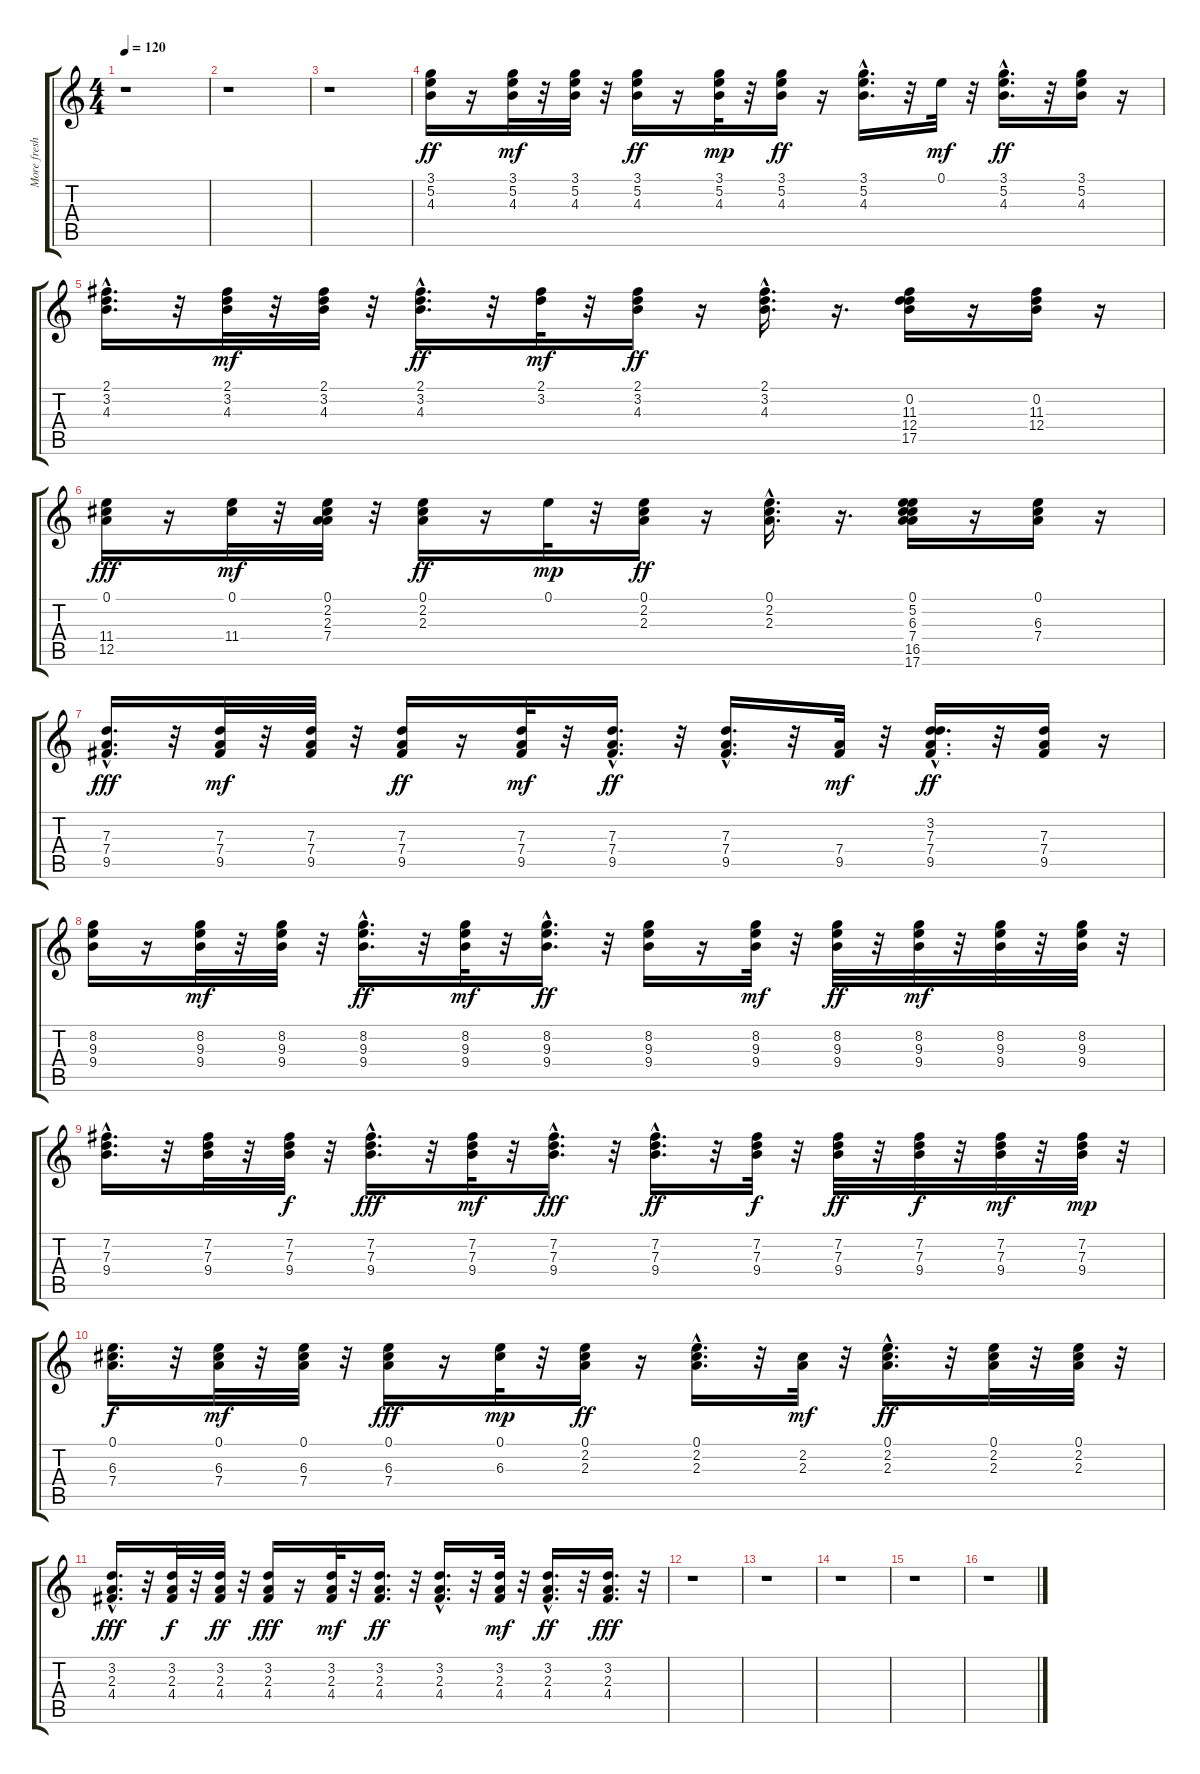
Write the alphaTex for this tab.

\track ("More fresh MIDIs at" "More fresh") {instrument overdrivenguitar}
\staff {score tabs}
\tuning (E4 B3 G3 D3 A2 E2) {hide}
\ts (4 4)
\tempo 120
\clef g2
\ks c
r.1{dy ff} |
r.1 |
r.1 |
(3.1 5.2 4.3).16 r.16 (3.1 5.2 4.3).32{dy mf} r.32 (3.1 5.2 4.3).32 r.32 (3.1 5.2 4.3).16{dy ff} r.16 (3.1 5.2 4.3).32{dy mp} r.32 (3.1 5.2 4.3).16{dy ff} r.16 (3.1{hac} 5.2{hac} 4.3{hac}).16{d} r.32 0.1.32{dy mf} r.32 (3.1{hac} 5.2{hac} 4.3{hac}).16{d dy ff} r.32 (3.1 5.2 4.3).16 r.16 |
(2.1 3.2{hac} 4.3{hac}).16{d} r.32 (2.1 3.2 4.3).32{dy mf} r.32 (2.1 3.2 4.3).32 r.32 (2.1{hac} 3.2{hac} 4.3).16{d dy ff} r.32 (2.1 3.2).32{dy mf} r.32 (2.1 3.2 4.3).16{dy ff} r.16 (2.1{hac} 3.2{hac} 4.3{hac}).16{d} r.16{d} (0.2 11.3 12.4 17.5).16 r.16 (0.2 11.3 12.4).16 r.16 |
(0.1 11.4 12.5).16{dy fff} r.16 (0.1 11.4).32{dy mf} r.32 (0.1 2.2 2.3 7.4).32 r.32 (0.1 2.2 2.3).16{dy ff} r.16 0.1.32{dy mp} r.32 (0.1 2.2 2.3).16{dy ff} r.16 (0.1 2.2{hac} 2.3).16{d} r.16{d} (0.1 5.2 6.3 7.4 16.5 17.6).16 r.16 (0.1 6.3 7.4).16 r.16 |
(7.3{hac} 7.4{hac} 9.5{hac}).16{d dy fff} r.32 (7.3 7.4 9.5).32{dy mf} r.32 (7.3 7.4 9.5).32 r.32 (7.3 7.4 9.5).16{dy ff} r.16 (7.3 7.4 9.5).32{dy mf} r.32 (7.3 7.4{hac} 9.5{hac}).16{d dy ff} r.32 (7.3{hac} 7.4{hac} 9.5{hac}).16{d} r.32 (7.4 9.5).32{dy mf} r.32 (3.2 7.3 7.4{hac} 9.5).16{d dy ff} r.32 (7.3 7.4 9.5).16 r.16 |
(8.2 9.3 9.4).16 r.16 (8.2 9.3 9.4).32{dy mf} r.32 (8.2 9.3 9.4).32 r.32 (8.2 9.3{hac} 9.4).16{d dy ff} r.32 (8.2 9.3 9.4).32{dy mf} r.32 (8.2 9.3{hac} 9.4).16{d dy ff} r.32 (8.2 9.3 9.4).16 r.16 (8.2 9.3 9.4).32{dy mf} r.32 (8.2 9.3 9.4).32{dy ff} r.32 (8.2 9.3 9.4).32{dy mf} r.32 (8.2 9.3 9.4).32 r.32 (8.2 9.3 9.4).32 r.32 |
(7.2 7.3 9.4{hac}).16{d} r.32 (7.2 7.3 9.4).32 r.32 (7.2 7.3 9.4).32{dy f} r.32 (7.2{hac} 7.3{hac} 9.4{hac}).16{d dy fff} r.32 (7.2 7.3 9.4).32{dy mf} r.32 (7.2 7.3{hac} 9.4).16{d dy fff} r.32 (7.2{hac} 7.3{hac} 9.4{hac}).16{d dy ff} r.32 (7.2 7.3 9.4).32{dy f} r.32 (7.2 7.3 9.4).32{dy ff} r.32 (7.2 7.3 9.4).32{dy f} r.32 (7.2 7.3 9.4).32{dy mf} r.32 (7.2 7.3 9.4).32{dy mp} r.32 |
(0.1 6.3 7.4).16{d dy f} r.32 (0.1 6.3 7.4).32{dy mf} r.32 (0.1 6.3 7.4).32 r.32 (0.1 6.3 7.4).16{dy fff} r.16 (0.1 6.3).32{dy mp} r.32 (0.1 2.2 2.3).16{dy ff} r.16 (0.1 2.2{hac} 2.3{hac}).16{d} r.32 (2.2 2.3).32{dy mf} r.32 (0.1{hac} 2.2{hac} 2.3{hac}).16{d dy ff} r.32 (0.1 2.2 2.3).32 r.32 (0.1 2.2 2.3).32 r.32 |
(3.2{hac} 2.3{hac} 4.4{hac}).16{d dy fff} r.32 (3.2 2.3 4.4).32{dy f} r.32 (3.2 2.3 4.4).32{dy ff} r.32 (3.2 2.3 4.4).16{dy fff} r.16 (3.2 2.3 4.4).32{dy mf} r.32 (3.2 2.3 4.4).16{d dy ff} r.32 (3.2{hac} 2.3{hac} 4.4{hac}).16{d} r.32 (3.2 2.3 4.4).32{dy mf} r.32 (3.2{hac} 2.3{hac} 4.4{hac}).16{d dy ff} r.32 (3.2 2.3 4.4).16{d dy fff} r.32 |
r.1 |
r.1 |
r.1 |
r.1 |
r.1
